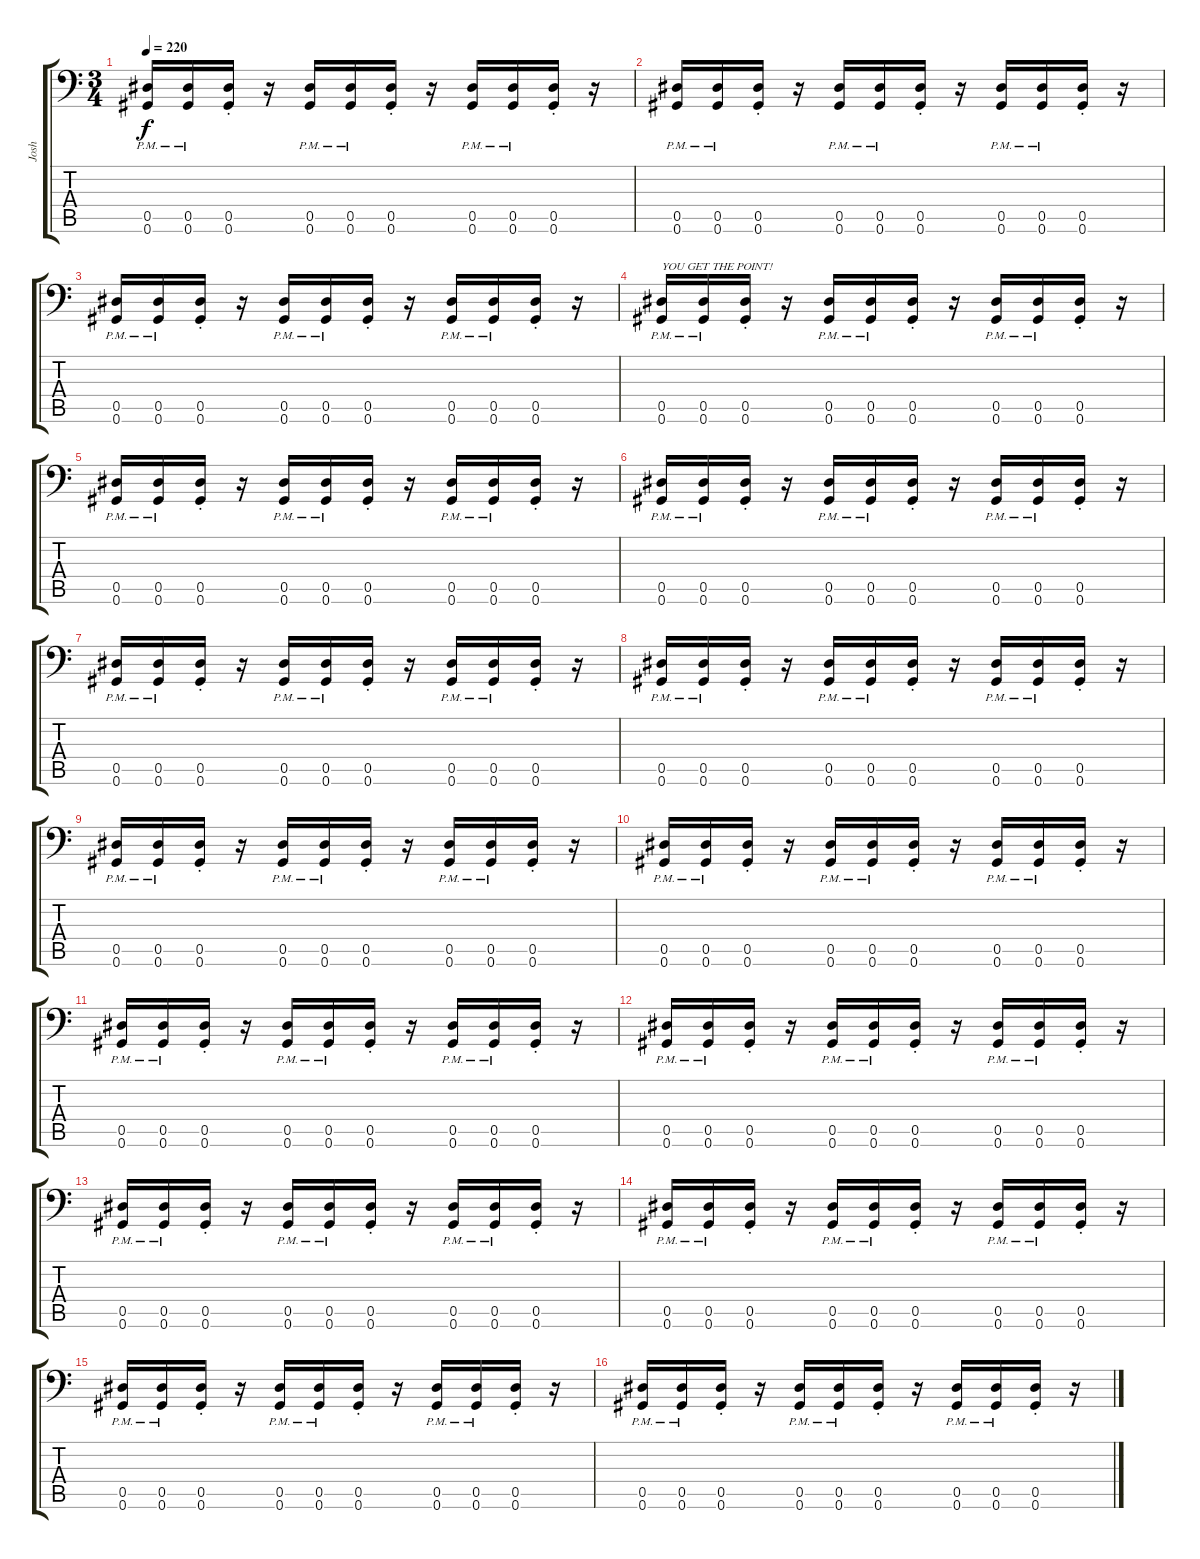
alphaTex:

\track ("Josh" "Josh") {instrument distortionguitar}
\staff {score tabs}
\tuning (Bb3 F3 Db3 Ab2 Eb2 Ab1) {hide}
\ts (3 4)
\tempo 220
\clef f4
\ks c
(0.5{pm} 0.6{pm}).16{dy f} (0.5{pm} 0.6{pm}).16 (0.5{st} 0.6{st}).16 r.16 (0.5{pm} 0.6{pm}).16 (0.5{pm} 0.6{pm}).16 (0.5{st} 0.6{st}).16 r.16 (0.5{pm} 0.6{pm}).16 (0.5{pm} 0.6{pm}).16 (0.5{st} 0.6{st}).16 r.16 |
(0.5{pm} 0.6{pm}).16 (0.5{pm} 0.6{pm}).16 (0.5{st} 0.6{st}).16 r.16 (0.5{pm} 0.6{pm}).16 (0.5{pm} 0.6{pm}).16 (0.5{st} 0.6{st}).16 r.16 (0.5{pm} 0.6{pm}).16 (0.5{pm} 0.6{pm}).16 (0.5{st} 0.6{st}).16 r.16 |
(0.5{pm} 0.6{pm}).16 (0.5{pm} 0.6{pm}).16 (0.5{st} 0.6{st}).16 r.16 (0.5{pm} 0.6{pm}).16 (0.5{pm} 0.6{pm}).16 (0.5{st} 0.6{st}).16 r.16 (0.5{pm} 0.6{pm}).16 (0.5{pm} 0.6{pm}).16 (0.5{st} 0.6{st}).16 r.16 |
(0.5{pm} 0.6{pm}).16{txt "YOU GET THE POINT!"} (0.5{pm} 0.6{pm}).16 (0.5{st} 0.6{st}).16 r.16 (0.5{pm} 0.6{pm}).16 (0.5{pm} 0.6{pm}).16 (0.5{st} 0.6{st}).16 r.16 (0.5{pm} 0.6{pm}).16 (0.5{pm} 0.6{pm}).16 (0.5{st} 0.6{st}).16 r.16 |
(0.5{pm} 0.6{pm}).16 (0.5{pm} 0.6{pm}).16 (0.5{st} 0.6{st}).16 r.16 (0.5{pm} 0.6{pm}).16 (0.5{pm} 0.6{pm}).16 (0.5{st} 0.6{st}).16 r.16 (0.5{pm} 0.6{pm}).16 (0.5{pm} 0.6{pm}).16 (0.5{st} 0.6{st}).16 r.16 |
(0.5{pm} 0.6{pm}).16 (0.5{pm} 0.6{pm}).16 (0.5{st} 0.6{st}).16 r.16 (0.5{pm} 0.6{pm}).16 (0.5{pm} 0.6{pm}).16 (0.5{st} 0.6{st}).16 r.16 (0.5{pm} 0.6{pm}).16 (0.5{pm} 0.6{pm}).16 (0.5{st} 0.6{st}).16 r.16 |
(0.5{pm} 0.6{pm}).16 (0.5{pm} 0.6{pm}).16 (0.5{st} 0.6{st}).16 r.16 (0.5{pm} 0.6{pm}).16 (0.5{pm} 0.6{pm}).16 (0.5{st} 0.6{st}).16 r.16 (0.5{pm} 0.6{pm}).16 (0.5{pm} 0.6{pm}).16 (0.5{st} 0.6{st}).16 r.16 |
(0.5{pm} 0.6{pm}).16 (0.5{pm} 0.6{pm}).16 (0.5{st} 0.6{st}).16 r.16 (0.5{pm} 0.6{pm}).16 (0.5{pm} 0.6{pm}).16 (0.5{st} 0.6{st}).16 r.16 (0.5{pm} 0.6{pm}).16 (0.5{pm} 0.6{pm}).16 (0.5{st} 0.6{st}).16 r.16 |
(0.5{pm} 0.6{pm}).16 (0.5{pm} 0.6{pm}).16 (0.5{st} 0.6{st}).16 r.16 (0.5{pm} 0.6{pm}).16 (0.5{pm} 0.6{pm}).16 (0.5{st} 0.6{st}).16 r.16 (0.5{pm} 0.6{pm}).16 (0.5{pm} 0.6{pm}).16 (0.5{st} 0.6{st}).16 r.16 |
(0.5{pm} 0.6{pm}).16 (0.5{pm} 0.6{pm}).16 (0.5{st} 0.6{st}).16 r.16 (0.5{pm} 0.6{pm}).16 (0.5{pm} 0.6{pm}).16 (0.5{st} 0.6{st}).16 r.16 (0.5{pm} 0.6{pm}).16 (0.5{pm} 0.6{pm}).16 (0.5{st} 0.6{st}).16 r.16 |
(0.5{pm} 0.6{pm}).16 (0.5{pm} 0.6{pm}).16 (0.5{st} 0.6{st}).16 r.16 (0.5{pm} 0.6{pm}).16 (0.5{pm} 0.6{pm}).16 (0.5{st} 0.6{st}).16 r.16 (0.5{pm} 0.6{pm}).16 (0.5{pm} 0.6{pm}).16 (0.5{st} 0.6{st}).16 r.16 |
(0.5{pm} 0.6{pm}).16 (0.5{pm} 0.6{pm}).16 (0.5{st} 0.6{st}).16 r.16 (0.5{pm} 0.6{pm}).16 (0.5{pm} 0.6{pm}).16 (0.5{st} 0.6{st}).16 r.16 (0.5{pm} 0.6{pm}).16 (0.5{pm} 0.6{pm}).16 (0.5{st} 0.6{st}).16 r.16 |
(0.5{pm} 0.6{pm}).16 (0.5{pm} 0.6{pm}).16 (0.5{st} 0.6{st}).16 r.16 (0.5{pm} 0.6{pm}).16 (0.5{pm} 0.6{pm}).16 (0.5{st} 0.6{st}).16 r.16 (0.5{pm} 0.6{pm}).16 (0.5{pm} 0.6{pm}).16 (0.5{st} 0.6{st}).16 r.16 |
(0.5{pm} 0.6{pm}).16 (0.5{pm} 0.6{pm}).16 (0.5{st} 0.6{st}).16 r.16 (0.5{pm} 0.6{pm}).16 (0.5{pm} 0.6{pm}).16 (0.5{st} 0.6{st}).16 r.16 (0.5{pm} 0.6{pm}).16 (0.5{pm} 0.6{pm}).16 (0.5{st} 0.6{st}).16 r.16 |
(0.5{pm} 0.6{pm}).16 (0.5{pm} 0.6{pm}).16 (0.5{st} 0.6{st}).16 r.16 (0.5{pm} 0.6{pm}).16 (0.5{pm} 0.6{pm}).16 (0.5{st} 0.6{st}).16 r.16 (0.5{pm} 0.6{pm}).16 (0.5{pm} 0.6{pm}).16 (0.5{st} 0.6{st}).16 r.16 |
(0.5{pm} 0.6{pm}).16 (0.5{pm} 0.6{pm}).16 (0.5{st} 0.6{st}).16 r.16 (0.5{pm} 0.6{pm}).16 (0.5{pm} 0.6{pm}).16 (0.5{st} 0.6{st}).16 r.16 (0.5{pm} 0.6{pm}).16 (0.5{pm} 0.6{pm}).16 (0.5{st} 0.6{st}).16 r.16
